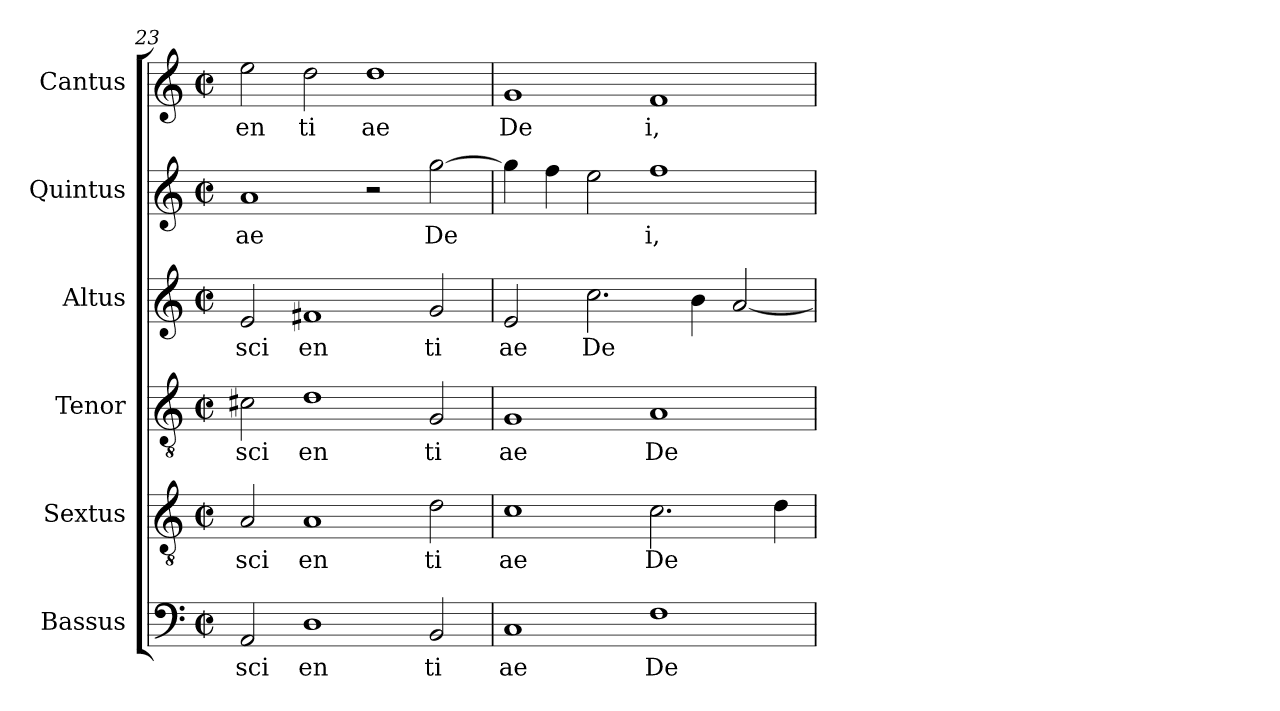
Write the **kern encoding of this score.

**kern	**text	**kern	**text	**kern	**text	**kern	**text	**kern	**text	**kern	**text
*part6	*part6	*part5	*part5	*part4	*part4	*part3	*part3	*part2	*part2	*part1	*part1
*staff6	*staff6	*staff5	*staff5	*staff4	*staff4	*staff3	*staff3	*staff2	*staff2	*staff1	*staff1
*I"Bassus	*	*I"Sextus	*	*I"Tenor	*	*I"Altus	*	*I"Quintus	*	*I"Cantus	*
!!LO:LB:g=z
*clefF4	*	*clefGv2	*	*clefGv2	*	*clefG2	*	*clefG2	*	*clefG2	*
*k[]	*	*k[]	*	*k[]	*	*k[]	*	*k[]	*	*k[]	*
*C:	*	*C:	*	*C:	*	*C:	*	*C:	*	*C:	*
*M2/2	*	*M2/2	*	*M2/2	*	*M2/2	*	*M2/2	*	*M2/2	*
*met(c|)	*	*met(c|)	*	*met(c|)	*	*met(c|)	*	*met(c|)	*	*met(c|)	*
=23	=23	=23	=23	=23	=23	=23	=23	=23	=23	=23	=23
!	!LO:LY:b:cj	!	!LO:LY:b:cj	!	!LO:LY:b:cj	!	!LO:LY:b:cj	!	!LO:LY:b:cj	!	!LO:LY:b:cj
2AA/	sci	2A/	sci	2c#X\	sci	2e/	sci	1a	-ae	2ee\	-en
!	!LO:LY:b:cj	!	!LO:LY:b:cj	!	!LO:LY:b:cj	!	!LO:LY:b:cj	!	!	!	!LO:LY:b:cj
1D	en	1A	en	1d	en	1f#X	en	.	.	2dd\	ti
!	!	!	!	!	!	!	!	!	!	!	!LO:LY:b:cj
.	.	.	.	.	.	.	.	2r	.	1dd	ae
!	!LO:LY:b:cj	!	!LO:LY:b:cj	!	!LO:LY:b:cj	!	!LO:LY:b:cj	!	!LO:LY:b:cj	!	!
2BB/	ti	2d\	ti	2G/	ti	2g/	ti	[>2gg\	De-	.	.
=24	=24	=24	=24	=24	=24	=24	=24	=24	=24	=24	=24
!	!LO:LY:b:cj	!	!LO:LY:b:cj	!	!LO:LY:b:cj	!	!LO:LY:b:cj	!	!LO:LY:b:cj	!	!LO:LY:b:cj
1C	ae	1c	ae	1G	ae	2e/	ae	4gg\]	--	1g	De
!	!	!	!	!	!	!	!	!	!LO:LY:b:cj	!	!
.	.	.	.	.	.	.	.	4ff\	--	.	.
!	!	!	!	!	!	!	!LO:LY:b:cj	!	!LO:LY:b:cj	!	!
.	.	.	.	.	.	2.cc\	De	2ee\	--	.	.
!	!LO:LY:b:cj	!	!LO:LY:b:cj	!	!LO:LY:b:cj	!	!	!	!LO:LY:b:cj	!	!LO:LY:b:cj
1F	De	2.c\	De	1A	De	.	.	1ff	-i,	1f	i,
!	!	!	!	!	!	!	!LO:LY:b:cj	!	!	!	!
.	.	.	.	.	.	4b\	.	.	.	.	.
!	!	!	!	!	!	!	!LO:LY:b:cj	!	!	!	!
.	.	.	.	.	.	[<2a/	.	.	.	.	.
!	!	!	!LO:LY:b:cj	!	!	!	!	!	!	!	!
.	.	4d\	.	.	.	.	.	.	.	.	.
=	=	=	=	=	=	=	=	=	=	=	=
*-	*-	*-	*-	*-	*-	*-	*-	*-	*-	*-	*-
